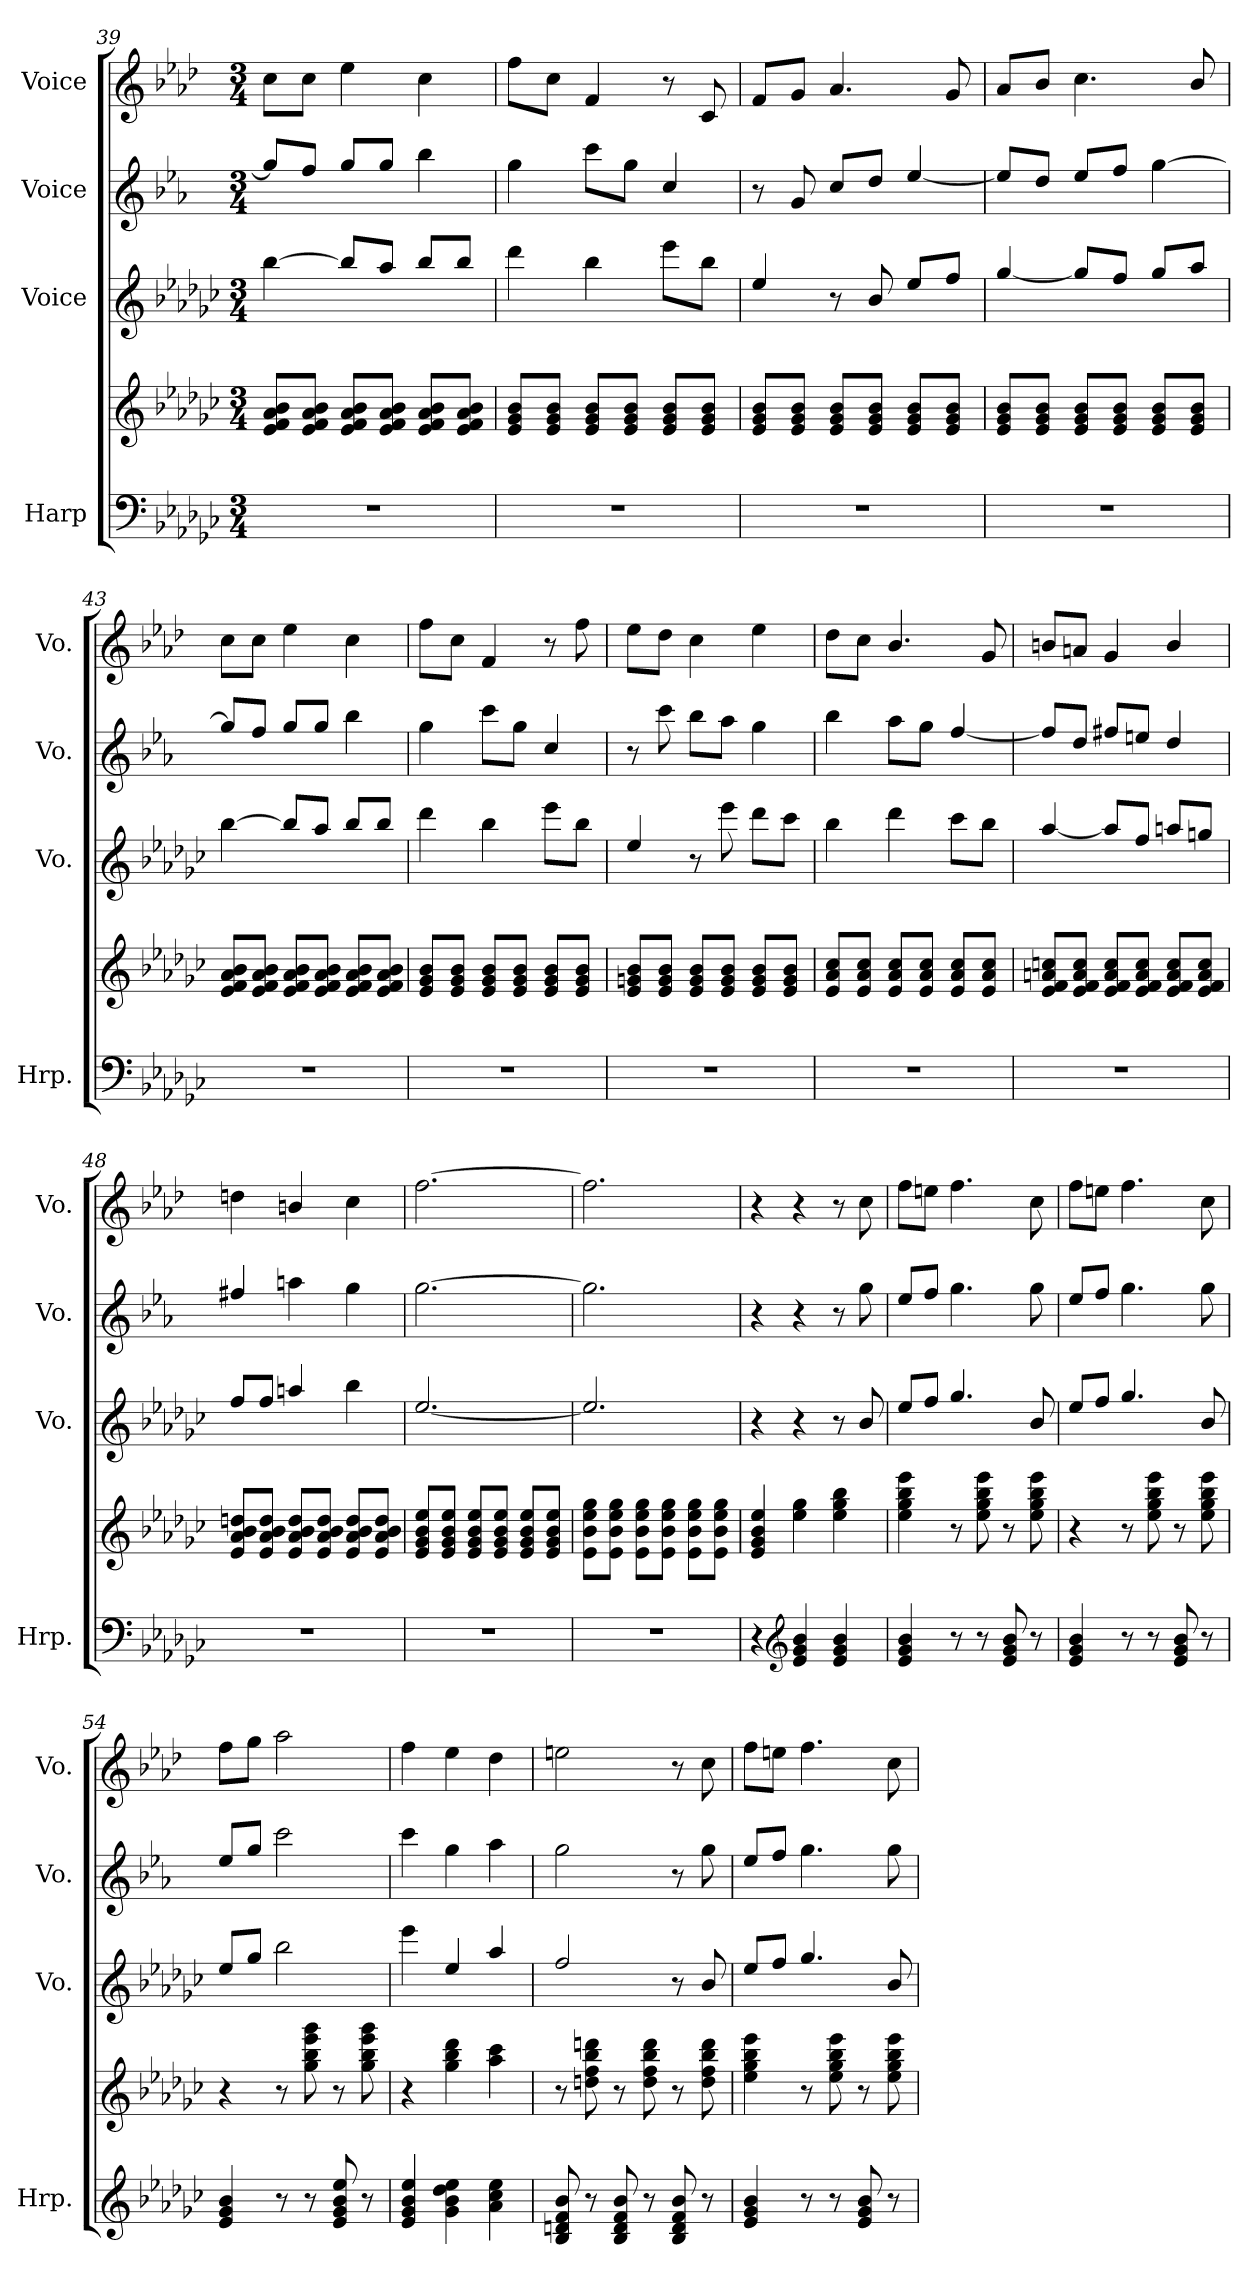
**kern	**kern	**kern	**kern	**kern
*part4	*part4	*part3	*part2	*part1
*staff5	*staff4	*staff3	*staff2	*staff1
*I"Harp	*	*I"Voice	*I"Voice	*I"Voice
*I'Hrp.	*	*I'Vo.	*I'Vo.	*I'Vo.
*clefF4	*clefG2	*clefG2	*clefG2	*clefG2
*	*	*ITrd8c14	*ITrd5c9	*ITrd1c2
*k[b-e-a-d-g-c-]	*k[b-e-a-d-g-c-]	*k[b-e-a-d-g-c-]	*k[b-e-a-d-g-c-]	*k[b-e-a-d-g-c-]
*M3/4	*M3/4	*M3/4	*M3/4	*M3/4
=39	=39	=39	=39	=39
2.r	8e-/ 8f/ 8a-/ 8b-/L	[4b-\	8b-/L]	8b-\L
.	8e-/ 8f/ 8a-/ 8b-/J	.	8a-/J	8b-\J
.	8e-/ 8f/ 8a-/ 8b-/L	8b-/L]	8b-/L	4dd-\
.	8e-/ 8f/ 8a-/ 8b-/J	8a-/J	8b-/J	.
.	8e-/ 8f/ 8a-/ 8b-/L	8b-/L	4dd-\	4b-\
.	8e-/ 8f/ 8a-/ 8b-/J	8b-/J	.	.
=40	=40	=40	=40	=40
2.r	8e-/ 8g-/ 8b-/L	4dd-\	4b-\	8ee-\L
.	8e-/ 8g-/ 8b-/J	.	.	8b-\J
.	8e-/ 8g-/ 8b-/L	4b-\	8ee-\L	4e-/
.	8e-/ 8g-/ 8b-/J	.	8b-\J	.
.	8e-/ 8g-/ 8b-/L	8ee-\L	4e-/	8r
.	8e-/ 8g-/ 8b-/J	8b-\J	.	8B-/
!!LO:PB:g=z
=41	=41	=41	=41	=41
2.r	8e-/ 8g-/ 8b-/L	4e-/	8r	8e-/L
.	8e-/ 8g-/ 8b-/J	.	8B-/	8f/J
.	8e-/ 8g-/ 8b-/L	8r	8e-/L	4.g-/
.	8e-/ 8g-/ 8b-/J	8B-/	8f/J	.
.	8e-/ 8g-/ 8b-/L	8e-/L	[4g-/	.
.	8e-/ 8g-/ 8b-/J	8f/J	.	8f/
=42	=42	=42	=42	=42
2.r	8e-/ 8g-/ 8b-/L	[4g-/	8g-/L]	8g-/L
.	8e-/ 8g-/ 8b-/J	.	8f/J	8a-/J
.	8e-/ 8g-/ 8b-/L	8g-/L]	8g-/L	4.b-\
.	8e-/ 8g-/ 8b-/J	8f/J	8a-/J	.
.	8e-/ 8g-/ 8b-/L	8g-/L	[4b-\	.
.	8e-/ 8g-/ 8b-/J	8a-/J	.	8a-/
=43	=43	=43	=43	=43
2.r	8e-/ 8f/ 8a-/ 8b-/L	[4b-\	8b-/L]	8b-\L
.	8e-/ 8f/ 8a-/ 8b-/J	.	8a-/J	8b-\J
.	8e-/ 8f/ 8a-/ 8b-/L	8b-/L]	8b-/L	4dd-\
.	8e-/ 8f/ 8a-/ 8b-/J	8a-/J	8b-/J	.
.	8e-/ 8f/ 8a-/ 8b-/L	8b-/L	4dd-\	4b-\
.	8e-/ 8f/ 8a-/ 8b-/J	8b-/J	.	.
=44	=44	=44	=44	=44
2.r	8e-/ 8g-/ 8b-/L	4dd-\	4b-\	8ee-\L
.	8e-/ 8g-/ 8b-/J	.	.	8b-\J
.	8e-/ 8g-/ 8b-/L	4b-\	8ee-\L	4e-/
.	8e-/ 8g-/ 8b-/J	.	8b-\J	.
.	8e-/ 8g-/ 8b-/L	8ee-\L	4e-/	8r
.	8e-/ 8g-/ 8b-/J	8b-\J	.	8ee-\
=45	=45	=45	=45	=45
2.r	8e-/ 8gn/ 8b-/L	4e-/	8r	8dd-\L
.	8e-/ 8g/ 8b-/J	.	8ee-\	8cc-\J
.	8e-/ 8g/ 8b-/L	8r	8dd-\L	4b-\
.	8e-/ 8g/ 8b-/J	8ee-\	8cc-\J	.
.	8e-/ 8g/ 8b-/L	8dd-\L	4b-\	4dd-\
.	8e-/ 8g/ 8b-/J	8cc-\J	.	.
!!LO:LB:g=z
=46	=46	=46	=46	=46
2.r	8e-/ 8a-/ 8cc-/L	4b-\	4dd-\	8cc-\L
.	8e-/ 8a-/ 8cc-/J	.	.	8b-\J
.	8e-/ 8a-/ 8cc-/L	4dd-\	8cc-\L	4.a-/
.	8e-/ 8a-/ 8cc-/J	.	8b-\J	.
.	8e-/ 8a-/ 8cc-/L	8cc-\L	[4a-/	.
.	8e-/ 8a-/ 8cc-/J	8b-\J	.	8f/
=47	=47	=47	=47	=47
2.r	8e-/ 8f/ 8an/ 8ccn/L	[4a-/	8a-/L]	8an/L
.	8e-/ 8f/ 8a/ 8cc/J	.	8f/J	8gn/J
.	8e-/ 8f/ 8a/ 8cc/L	8a-/L]	8an/L	4f/
.	8e-/ 8f/ 8a/ 8cc/J	8f/J	8gn/J	.
.	8e-/ 8f/ 8a/ 8cc/L	8an/L	4f/	4a/
.	8e-/ 8f/ 8a/ 8cc/J	8gn/J	.	.
=48	=48	=48	=48	=48
2.r	8e-/ 8a-/ 8b-/ 8ddn/L	8f/L	4an/	4ccn\
.	8e-/ 8a-/ 8b-/ 8dd/J	8f/J	.	.
.	8e-/ 8a-/ 8b-/ 8dd/L	4an/	4ccn\	4an/
.	8e-/ 8a-/ 8b-/ 8dd/J	.	.	.
.	8e-/ 8a-/ 8b-/ 8dd/L	4b-\	4b-\	4b-\
.	8e-/ 8a-/ 8b-/ 8dd/J	.	.	.
=49	=49	=49	=49	=49
2.r	8e-/ 8g-/ 8b-/ 8ee-/L	[2.e-/	[2.b-\	[2.ee-\
.	8e-/ 8g-/ 8b-/ 8ee-/J	.	.	.
.	8e-/ 8g-/ 8b-/ 8ee-/L	.	.	.
.	8e-/ 8g-/ 8b-/ 8ee-/J	.	.	.
.	8e-/ 8g-/ 8b-/ 8ee-/L	.	.	.
.	8e-/ 8g-/ 8b-/ 8ee-/J	.	.	.
!!LO:PB:g=z
=50	=50	=50	=50	=50
2.r	8e-\ 8b-\ 8ee-\ 8gg-\L	2.e-/]	2.b-\]	2.ee-\]
.	8e-\ 8b-\ 8ee-\ 8gg-\J	.	.	.
.	8e-\ 8b-\ 8ee-\ 8gg-\L	.	.	.
.	8e-\ 8b-\ 8ee-\ 8gg-\J	.	.	.
.	8e-\ 8b-\ 8ee-\ 8gg-\L	.	.	.
.	8e-\ 8b-\ 8ee-\ 8gg-\J	.	.	.
=51	=51	=51	=51	=51
4r	4e-/ 4g-/ 4b-/ 4ee-/	4r	4r	4r
*clefG2	*	*	*	*
4e-/ 4g-/ 4b-/	4ee-\ 4gg-\	4r	4r	4r
4e-/ 4g-/ 4b-/	4ee-\ 4gg-\ 4bb-\	8r	8r	8r
.	.	8B-/	8b-\	8b-\
=52	=52	=52	=52	=52
4e-/ 4g-/ 4b-/	4ee-\ 4gg-\ 4bb-\ 4eee-\	8e-/L	8g-/L	8ee-\L
.	.	8f/J	8a-/J	8ddn\J
8r	8r	4.g-/	4.b-\	4.ee-\
8r	8ee-\ 8gg-\ 8bb-\ 8eee-\	.	.	.
8e-/ 8g-/ 8b-/	8r	.	.	.
8r	8ee-\ 8gg-\ 8bb-\ 8eee-\	8B-/	8b-\	8b-\
=53	=53	=53	=53	=53
4e-/ 4g-/ 4b-/	4r	8e-/L	8g-/L	8ee-\L
.	.	8f/J	8a-/J	8ddn\J
8r	8r	4.g-/	4.b-\	4.ee-\
8r	8ee-\ 8gg-\ 8bb-\ 8eee-\	.	.	.
8e-/ 8g-/ 8b-/	8r	.	.	.
8r	8ee-\ 8gg-\ 8bb-\ 8eee-\	8B-/	8b-\	8b-\
=54	=54	=54	=54	=54
4e-/ 4g-/ 4b-/	4r	8e-/L	8g-/L	8ee-\L
.	.	8g-/J	8b-/J	8ff\J
8r	8r	2b-\	2ee-\	2gg-\
8r	8gg-\ 8bb-\ 8eee-\ 8ggg-\	.	.	.
8e-/ 8g-/ 8b-/ 8ee-/	8r	.	.	.
8r	8gg-\ 8bb-\ 8eee-\ 8ggg-\	.	.	.
!!LO:LB:g=z
=55	=55	=55	=55	=55
4e-/ 4g-/ 4b-/ 4ee-/	4r	4ee-\	4ee-\	4ee-\
4g-\ 4b-\ 4dd-\ 4ee-\	4gg-\ 4bb-\ 4ddd-\	4e-/	4b-\	4dd-\
4a-\ 4cc-\ 4ee-\	4aa-\ 4ccc-\	4a-/	4cc-\	4cc-\
=56	=56	=56	=56	=56
8B-/ 8dn/ 8f/ 8b-/	8r	2f/	2b-\	2ddn\
8r	8ddn\ 8ff\ 8bb-\ 8dddn\	.	.	.
8B-/ 8d/ 8f/ 8b-/	8r	.	.	.
8r	8dd\ 8ff\ 8bb-\ 8ddd\	.	.	.
8B-/ 8d/ 8f/ 8b-/	8r	8r	8r	8r
8r	8dd\ 8ff\ 8bb-\ 8ddd\	8B-/	8b-\	8b-\
=57	=57	=57	=57	=57
4e-/ 4g-/ 4b-/	4ee-\ 4gg-\ 4bb-\ 4eee-\	8e-/L	8g-/L	8ee-\L
.	.	8f/J	8a-/J	8ddn\J
8r	8r	4.g-/	4.b-\	4.ee-\
8r	8ee-\ 8gg-\ 8bb-\ 8eee-\	.	.	.
8e-/ 8g-/ 8b-/	8r	.	.	.
8r	8ee-\ 8gg-\ 8bb-\ 8eee-\	8B-/	8b-\	8b-\
=	=	=	=	=
*-	*-	*-	*-	*-
